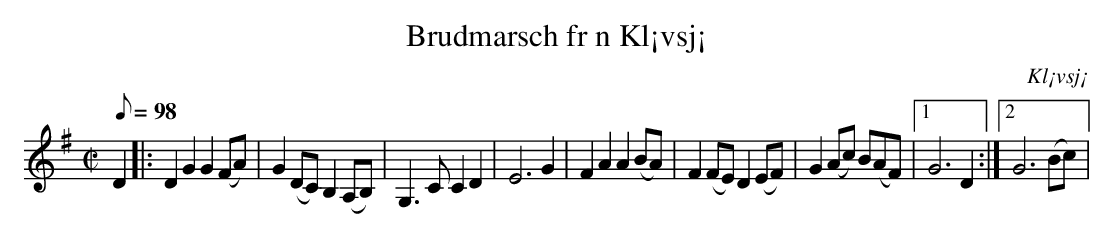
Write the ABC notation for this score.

X:1
T: Brudmarsch fr n Kl¡vsj¡
O: Kl¡vsj¡
M: C|
L: 1/8
Q: 98
K: G
D2 |: D2G2 G2(FA) | G2(DC) B,2(A,B,) | G,3C C2D2 | E6G2 | F2A2 A2(BA) | F2(FE) D2(EF) | G2(Ac) B(AF) |1 G6D2 :|2 G6(Bc) |
